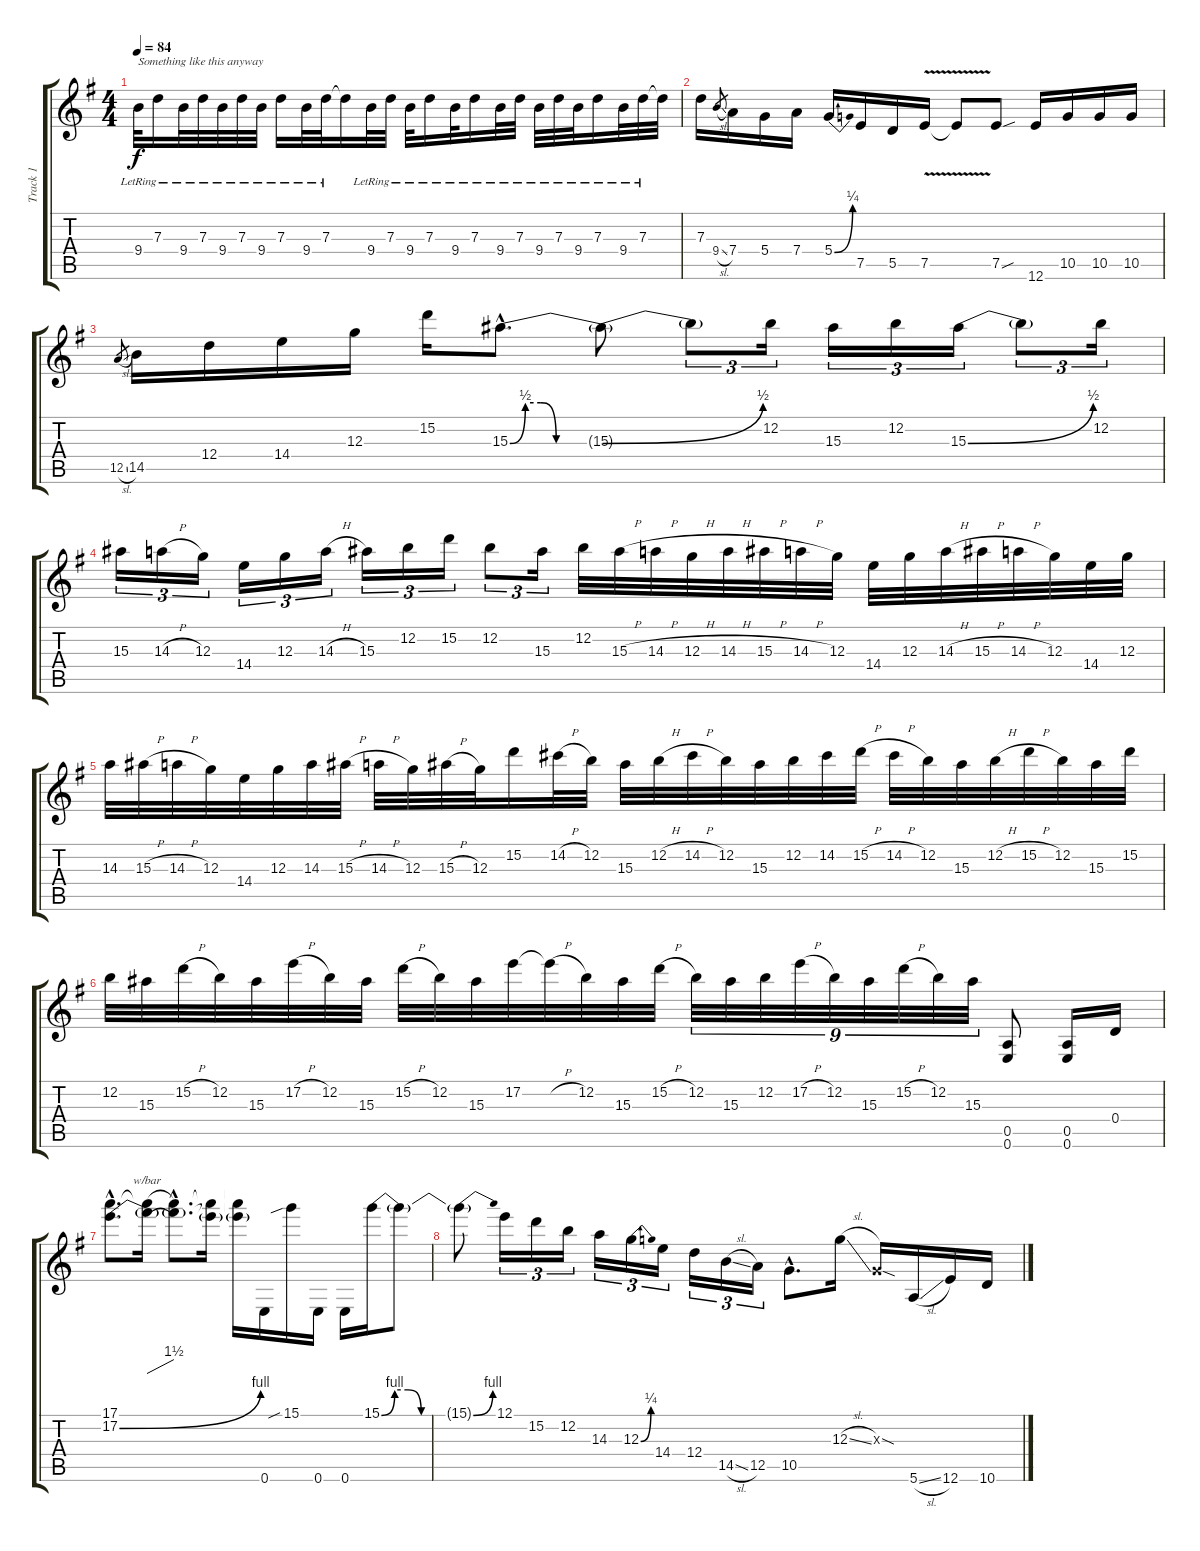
\track ("Track 1" "Track 1") {instrument overdrivenguitar}
\staff {score tabs}
\tuning (E4 B3 G3 D3 A2 E2) {hide}
\ts (4 4)
\tempo 84
\clef g2
\ks g
9.4{lr}.32{txt "Something like this anyway" dy f} 7.3{lr}.16 9.4{lr}.32 7.3{lr}.32 9.4{lr}.32 7.3{lr}.32 9.4{lr}.32 7.3{lr}.16 9.4{lr}.32 7.3{lr}.32 7.3{t}.16 9.4{lr}.32 7.3{lr}.32 9.4{lr}.32 7.3{lr}.16 9.4{lr}.32 7.3{lr}.16 9.4{lr}.32 7.3{lr}.32 9.4{lr}.32 7.3{lr}.32 9.4{lr}.32 7.3{lr}.16 9.4{lr}.32 7.3{lr}.32 7.3{t}.32 |
7.3.16 9.4{sl}.8{gr} 7.4.16 5.4.16 7.4.16 5.4{be (bend 0 0 60 1)}.16 7.5.16 5.5.16 7.5{v}.16 7.5{t}.8 7.5{sou}.8 12.6.16 10.5.16 10.5.16 10.5.16 |
12.5{sl}.8{gr} 14.5.16 12.4.16 14.4.16 12.3.16 15.2.16 15.3{be (custom 0 0 10 2 20 2 30 0 60 0) hac}.8{d} 15.3{be (bend 0 0 60 2) t}.8 15.3{t}.8{tu (3 2)} 12.2.16{tu (3 2)} 15.3.16{tu (3 2)} 12.2.16{tu (3 2)} 15.3{be (bend 0 0 60 2)}.16{tu (3 2)} 15.3{t}.8{tu (3 2)} 12.2.16{tu (3 2)} |
15.3.16{tu (3 2)} 14.3{h}.16{tu (3 2)} 12.3.16{tu (3 2)} 14.4.16{tu (3 2)} 12.3.16{tu (3 2)} 14.3{h}.16{tu (3 2)} 15.3.16{tu (3 2)} 12.2.16{tu (3 2)} 15.2.16{tu (3 2)} 12.2.8{tu (3 2)} 15.3.16{tu (3 2)} 12.2.32 15.3{h}.32 14.3{h}.32 12.3{h}.32 14.3{h}.32 15.3{h}.32 14.3{h}.32 12.3.32 14.4.32 12.3.32 14.3{h}.32 15.3{h}.32 14.3{h}.32 12.3.32 14.4.32 12.3.32 |
14.3.32 15.3{h}.32 14.3{h}.32 12.3.32 14.4.32 12.3.32 14.3.32 15.3{h}.32 14.3{h}.32 12.3.32 15.3{h}.32 12.3.32 15.2.16 14.2{h}.32 12.2.32 15.3.32 12.2{h}.32 14.2{h}.32 12.2.32 15.3.32 12.2.32 14.2.32 15.2{h}.32 14.2{h}.32 12.2.32 15.3.32 12.2{h}.32 15.2{h}.32 12.2.32 15.3.32 15.2.32 |
12.2.32 15.3.32 15.2{h}.32 12.2.32 15.3.32 17.2{h}.32 12.2.32 15.3.32 15.2{h}.32 12.2.32 15.3.32 17.2.32 17.2{h t}.32 12.2.32 15.3.32 15.2{h}.32 12.2.32{tu (9 8)} 15.3.32{tu (9 8)} 12.2.32{tu (9 8)} 17.2{h}.32{tu (9 8)} 12.2.32{tu (9 8)} 15.3.32{tu (9 8)} 15.2{h}.32{tu (9 8)} 12.2.32{tu (9 8)} 15.3.32{tu (9 8)} (0.5 0.6).8 (0.5 0.6).16 0.4.16 |
(17.1{hac} 17.2{be (bend 0 0 60 4) hac}).8{d} (17.1{t} 17.2{t}).16{tbe (dive default 0 0 60 6)} (17.1{hac t} 17.2{hac t}).8{d} (17.1{t} 17.2{t}).16 (17.1{t} 17.2{t}).16 0.6.16 15.1{sib}.16 0.6.16 0.6.16 15.1{be (custom 0 0 10 4 20 4 30 0 60 0)}.16 15.1{t}.8 |
15.1{be (bend 0 0 60 4) t}.8 12.1.16{tu (3 2)} 15.2.16{tu (3 2)} 12.2.16{tu (3 2)} 14.3.16{tu (3 2)} 12.3{be (bend 0 0 60 1)}.16{tu (3 2)} 14.4.16{tu (3 2)} 12.4.16{tu (3 2)} 14.5{sl}.16{tu (3 2)} 12.5.16{tu (3 2)} 10.5{hac}.8{d} 12.3{sl}.16 0.3{sod x}.16 5.6{sl}.16 12.6.16 10.6.16
